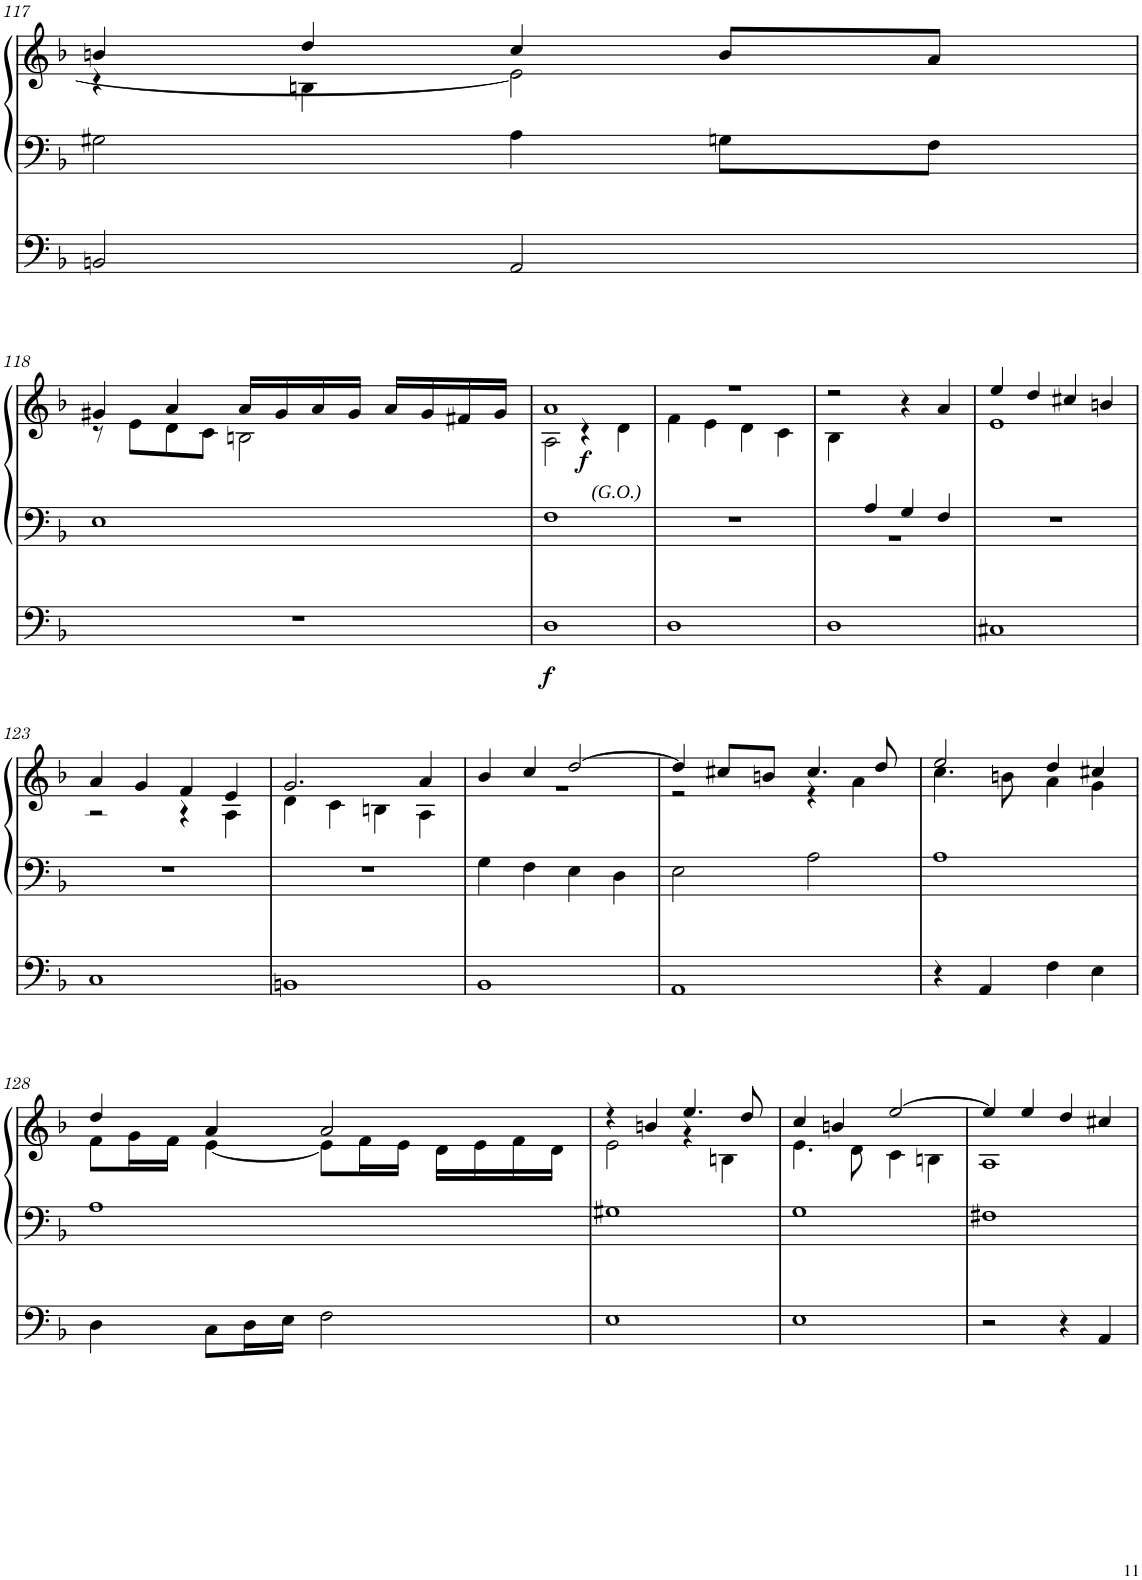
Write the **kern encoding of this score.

**kern	**dynam	**kern	**kern	**dynam
*part2	*part2	*part1	*part1	*part1
*staff3	*staff3	*staff2	*staff1	*staff1/2
*I"Pedal	*	*I"linke Hand	*	*
!!LO:PB:g=z
*clefF4	*	*clefF4	*clefG2	*
*k[b-]	*	*k[b-]	*k[b-]	*
*M4/4	*	*M4/4	*M4/4	*
=117	=117	=117	=117	=117
*	*	*	*^	*
2BBn/	.	2G#X\	4bn/	4r	.
.	.	.	4dd/	4Bn\	.
2AA/	.	4A\	4cc/	2e\]	.
.	.	8Gn\L	8b/L	.	.
.	.	8F\J	8a/J	.	.
!!LO:LB:g=z	!!
=118	=118	=118	=118	=118	=118
1r	.	1E	4g#X/	8r	.
.	.	.	.	8e\L	.
.	.	.	4a/	8d\	.
.	.	.	.	8c\J	.
.	.	.	16a/LL	2Bn\	.
.	.	.	16g#/	.	.
.	.	.	16a/	.	.
.	.	.	16g#/JJ	.	.
.	.	.	16a/LL	.	.
.	.	.	16g#/	.	.
.	.	.	16f#X/	.	.
.	.	.	16g#/JJ	.	.
=119	=119	=119	=119	=119	=119
!	!LO:DY:b	!	!	!	!
1D	f	1F	1a	2A\	.
!	!	!	!	!	!LO:DY:b
.	.	.	.	4r	f
!	!	!	!	!LO:TX:b:i:t=(G.O.)	!
.	.	.	.	4d\	.
=120	=120	=120	=120	=120	=120
1D	.	1r	1r	4f\	.
.	.	.	.	4e\	.
.	.	.	.	4d\	.
.	.	.	.	4c\	.
=121	=121	=121	=121	=121	=121
*	*	*^	*	*	*
1D	.	4ryy	1r	2r	4B-\	.
.	.	4A/	.	.	2.ryy	.
.	.	4G/	.	4r	.	.
.	.	4F/	.	4a/	.	.
*	*	*v	*v	*	*	*
=122	=122	=122	=122	=122	=122
1C#X	.	1r	4ee/	1e	.
.	.	.	4dd/	.	.
.	.	.	4cc#X/	.	.
.	.	.	4bn/	.	.
!!LO:LB:g=z	!!
=123	=123	=123	=123	=123	=123
1C	.	1r	4a/	2r	.
.	.	.	4g/	.	.
.	.	.	4f/	4r	.
.	.	.	4e/	4A\	.
=124	=124	=124	=124	=124	=124
1BBn	.	1r	2.g/	4d\	.
.	.	.	.	4c\	.
.	.	.	.	4Bn\	.
.	.	.	4a/	4A\	.
=125	=125	=125	=125	=125	=125
1BB-	.	4G\	4b-/	1r	.
.	.	4F\	4cc/	.	.
.	.	4E\	[2dd/	.	.
.	.	4D\	.	.	.
=126	=126	=126	=126	=126	=126
1AA	.	2E\	4dd/]	2r	.
.	.	.	8cc#X/L	.	.
.	.	.	8bn/J	.	.
.	.	2A\	4.cc#/	4r	.
.	.	.	.	4a\	.
.	.	.	8dd/	.	.
=127	=127	=127	=127	=127	=127
4r	.	1A	2ee/	4.cc\	.
4AA/	.	.	.	.	.
.	.	.	.	8bn\	.
4F\	.	.	4dd/	4a\	.
4E\	.	.	4cc#X/	4g\	.
!!LO:LB:g=z	!!
=128	=128	=128	=128	=128	=128
4D\	.	1A	4dd/	8f\L	.
.	.	.	.	16g\L	.
.	.	.	.	16f\JJ	.
8C\L	.	.	4a/	[4e\	.
16D\L	.	.	.	.	.
16E\JJ	.	.	.	.	.
2F\	.	.	2a/	8e\L]	.
.	.	.	.	16f\L	.
.	.	.	.	16e\JJ	.
.	.	.	.	16d\LL	.
.	.	.	.	16e\	.
.	.	.	.	16f\	.
.	.	.	.	16d\JJ	.
=129	=129	=129	=129	=129	=129
1E	.	1G#X	4r	2e\	.
.	.	.	4bn/	.	.
.	.	.	4.ee/	4r	.
.	.	.	.	4Bn\	.
.	.	.	8dd/	.	.
=130	=130	=130	=130	=130	=130
1E	.	1G	4cc/	4.e\	.
.	.	.	4bn/	.	.
.	.	.	.	8d\	.
.	.	.	[2ee/	4c\	.
.	.	.	.	4Bn\	.
=131	=131	=131	=131	=131	=131
2r	.	1F#X	4ee/]	1A	.
.	.	.	4ee/	.	.
4r	.	.	4dd/	.	.
4AA/	.	.	4cc#X/	.	.
*	*	*	*v	*v	*
=	=	=	=	=
*-	*-	*-	*-	*-
